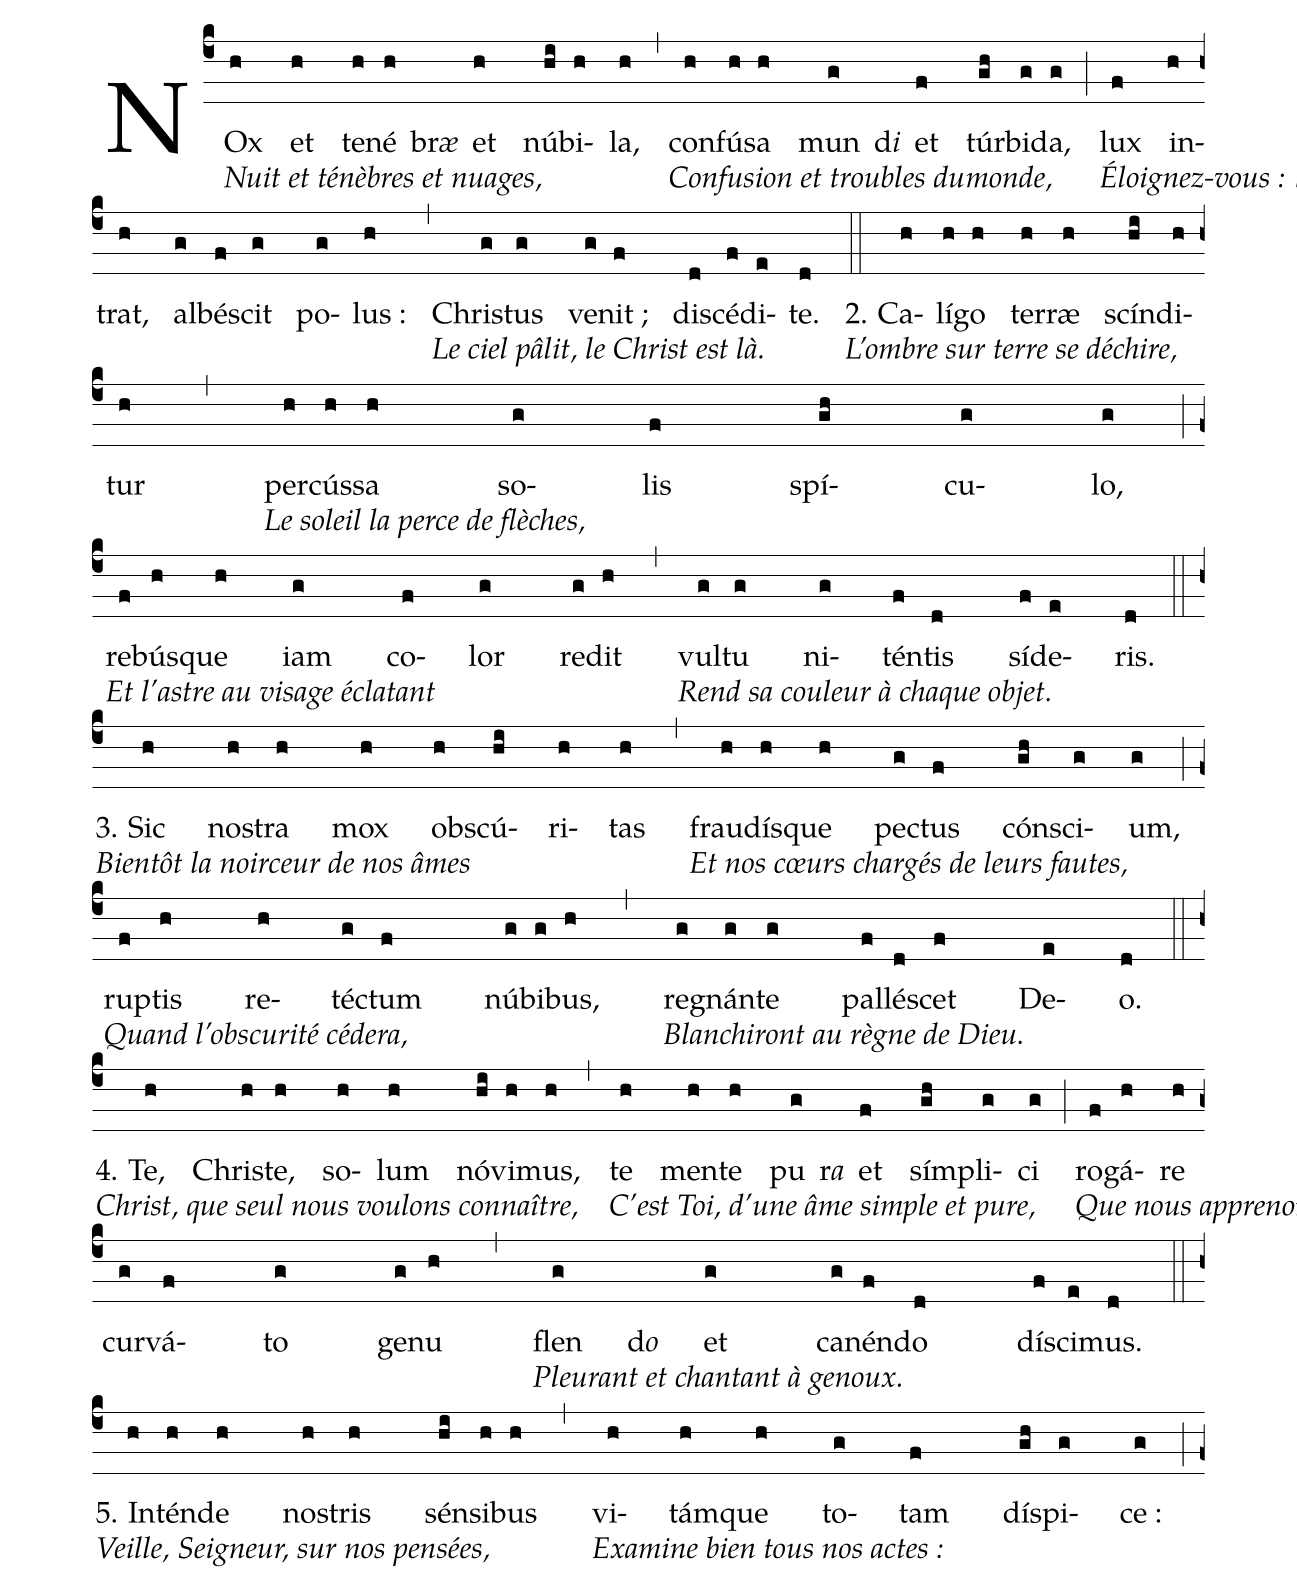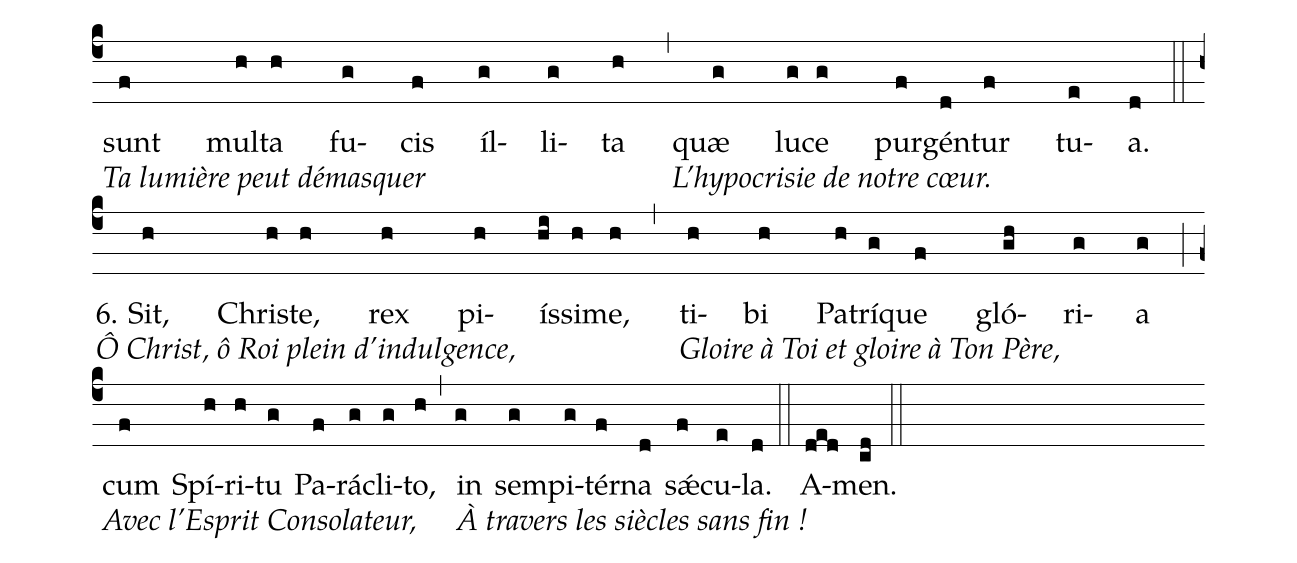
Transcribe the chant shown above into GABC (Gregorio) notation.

%%
(c4)

 NOx[Nuit et ténèbres et nuages,             ](h) et(h) te(h)né(h)br<i>æ</i>() et(h) nú(hi)bi(h)la,(h) (,)
 con[Confusion et troubles du         ](h)fú(h)sa(h) mun(g)d<i>i</i>() et(f) túr[monde,](gh)bi(g)da,(g) (;)
 lux[Éloignez-vous : la clarté vient,        ](f) in(h)trat,(h) al(g)bé(f)scit(g) po(g)lus :(h) (,)
Chri[Le ciel pâlit, le Christ est là.        ](g)stus(g) ve(g)nit ;(f) di(d)scé(f)di(e)te.(d) (::)

2.  Ca[L'ombre sur terre se déchire,           ](h)lí(h)go(h) ter(h)ræ(h) scín(hi)di(h)tur(h) (,)
 per[Le soleil la perce de flèches,          ](h)cús(h)sa(h) so(g)lis(f) spí(gh)cu(g)lo,(g) (;) (z)
  re[Et l'astre au visage éclatant           ](f)bús(h)que(h) iam(g) co(f)lor(g) red(g)it(h) (,)
 vul[Rend sa couleur à chaque objet.         ](g)tu(g) ni(g)tén(f)tis(d) sí(f)de(e)ris.(d) (::) (z)

3. Sic[Bientôt la noirceur de nos âmes         ](h) no(h)stra(h) mox(h) obs(h)cú(hi)ri(h)tas(h) (,)
frau[Et nos cœurs chargés de leurs fautes,   ](h)dís(h)que(h) pe(g)ctus(f) cón(gh)sci(g)um,(g) (;) (z)
 rup[Quand l'obscurité cédera,               ](f)tis(h) re(h)té(g)ctum(f) nú(g)bi(g)bus,(h) (,)
  re[Blanchiront au règne de Dieu.           ](g)gnán(g)te(g) pal(f)lé(d)scet(f) De(e)o.(d) (::) (z)

4. Te,[Christ, que seul nous voulons connaître,](h) Chri(h)ste,(h) so(h)lum(h) nó(hi)vi(h)mus,(h) (,)
  te[C'est Toi, d'une âme simple et pure,    ](h) men(h)te(h) pu(g)r<i>a</i>() et(f) sím(gh)pli(g)ci(g) (;)
  ro[Que nous apprenons à prier,             ](f)gá(h)re(h) cur(g)vá(f)to(g) ge(g)nu(h) (,)
flen[Pleurant et chantant à genoux.          ](g)d<i>o</i>() et(g) ca(g)nén(f)do(d) dí(f)sci(e)mus.(d) (::) (z)

5.  In[Veille, Seigneur, sur nos pensées,      ](h)tén(h)de(h) no(h)stris(h) sén(hi)si(h)bus(h) (,)
  vi[Examine bien tous nos actes :           ](h)tám(h)que(h) to(g)tam(f) dí(gh)spi(g)ce :(g) (;) (z)
sunt[Ta lumière peut démasquer               ](f) mul(h)ta(h) fu(g)cis(f) íl(g)li(g)ta(h) (,)
 quæ[L'hypocrisie de notre cœur.             ](g) lu(g)ce(g) pur(f)gén(d)tur(f) tu(e)a.(d) (::) (z)

6. Sit,[Ô Christ, ô Roi plein d'indulgence,     ](h) Chri(h)ste,(h) rex(h) pi(h)ís(hi)si(h)me,(h) (,)
  ti[Gloire à Toi et gloire à Ton Père,      ](h)bi(h) Pa(h)trí(g)que(f) gló(gh)ri(g)a(g) (;) (z)
 cum[Avec l'Esprit Consolateur,              ](f) Spí(h)ri(h)tu(g) Pa(f)rá(g)cli(g)to,(h) (,)
  in[À travers les siècles sans fin !        ](g) sem(g)pi(g)tér(f)na(d) s<sp>'ae</sp>(f)cu(e)la.(d) (::)

A(ded)men.(cd) (::)
